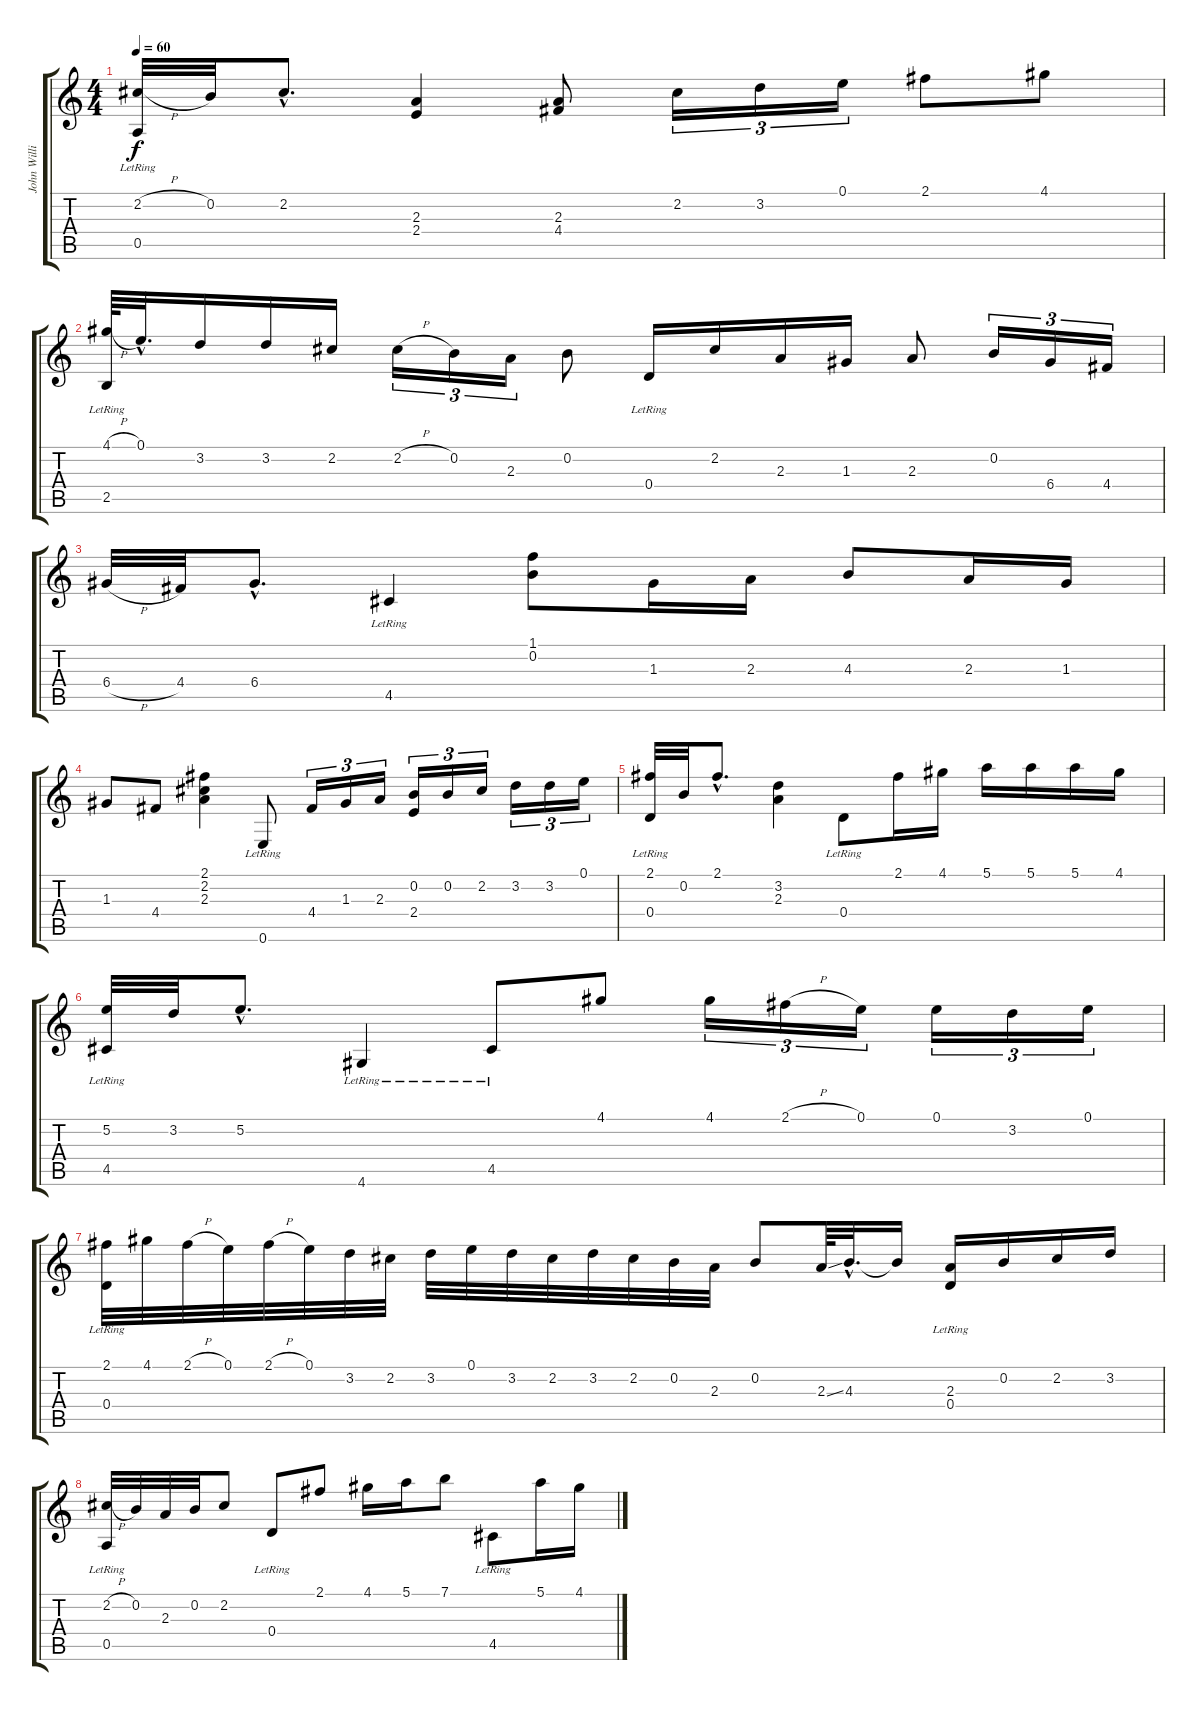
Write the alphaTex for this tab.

\track ("John Williams" "John Willi") {instrument acousticguitarnylon}
\staff {score tabs}
\tuning (E4 B3 G3 D3 A2 E2) {hide}
\ts (4 4)
\tempo 60
\clef g2
\ks c
(2.2{h} 0.5{lr}).32{dy f} 0.2.32 2.2{hac}.8{d} (2.3 2.4).4 (2.3 4.4).8 2.2.16{tu (3 2)} 3.2.16{tu (3 2)} 0.1.16{tu (3 2)} 2.1.8 4.1.8 |
(4.1{h} 2.5{lr}).64 0.1{hac}.32{d} 3.2.16 3.2.16 2.2.16 2.2{h}.16{tu (3 2)} 0.2.16{tu (3 2)} 2.3.16{tu (3 2)} 0.2.8 0.4{lr}.16 2.2.16 2.3.16 1.3.16 2.3.8 0.2.16{tu (3 2)} 6.4.16{tu (3 2)} 4.4.16{tu (3 2)} |
6.4{h}.32 4.4.32 6.4{hac}.8{d} 4.5{lr}.4 (1.1 0.2).8 1.3.16 2.3.16 4.3.8 2.3.16 1.3.16 |
1.3.8 4.4.8 (2.1 2.2 2.3).4 0.6{lr}.8 4.4.16{tu (3 2)} 1.3.16{tu (3 2)} 2.3.16{tu (3 2)} (0.2 2.4).16{tu (3 2)} 0.2.16{tu (3 2)} 2.2.16{tu (3 2)} 3.2.16{tu (3 2)} 3.2.16{tu (3 2)} 0.1.16{tu (3 2)} |
(2.1 0.4{lr}).32 0.2.32 2.1{hac}.8{d} (3.2 2.3).4 0.4{lr}.8 2.1.16 4.1.16 5.1.16 5.1.16 5.1.16 4.1.16 |
(5.2 4.5{lr}).32 3.2.32 5.2{hac}.8{d} 4.6{lr}.4 4.5{lr}.8 4.1.8 4.1.16{tu (3 2)} 2.1{h}.16{tu (3 2)} 0.1.16{tu (3 2)} 0.1.16{tu (3 2)} 3.2.16{tu (3 2)} 0.1.16{tu (3 2)} |
(2.1 0.4{lr}).32 4.1.32 2.1{h}.32 0.1.32 2.1{h}.32 0.1.32 3.2.32 2.2.32 3.2.32 0.1.32 3.2.32 2.2.32 3.2.32 2.2.32 0.2.32 2.3.32 0.2.8 2.3{ss}.64 4.3{hac}.32{d} 4.3{t}.16 (2.3 0.4{lr}).16 0.2.16 2.2.16 3.2.16 |
(2.2{h} 0.5{lr}).32 0.2.32 2.3.32 0.2.32 2.2.8 0.4{lr}.8 2.1.8 4.1.16 5.1.16 7.1.8 4.5{lr}.8 5.1.16 4.1.16
